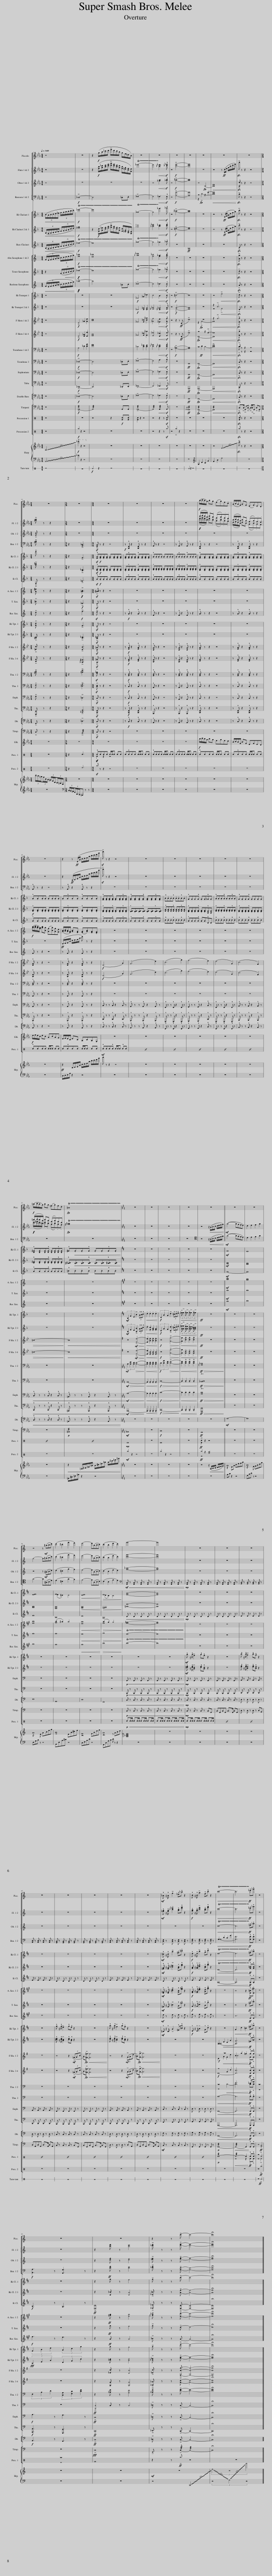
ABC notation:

X:1
%%score [ 1 ( 2 3 ) 4 ( 5 6 ) ] [ 7 [ ( 8 9 ) 10 ] 11 12 ] [ ( 13 14 ) 15 16 ] [ [ 17 ( 18 19 ) ] [ ( 20 21 22 23 ) ( 24 25 ) ] [ ( 26 27 ) 28 ] 29 30 ] 31 [ 32 33 ( 34 35 ) ( 36 37 ) ] { ( 38 40 ) | 39 } 41
L:1/8
Q:1/4=160
M:4/4
I:linebreak $
K:Eb
V:1 treble transpose=12
V:2 treble
V:3 treble
V:4 treble
V:5 bass
V:6 bass
V:7 treble transpose=3
V:8 treble transpose=-2
V:9 treble transpose="-2 "
V:10 treble transpose=-2
V:11 treble transpose=-14
V:12 treble transpose=-21
V:13 treble transpose=-9
V:14 treble transpose="-9 "
V:15 treble transpose=-14
V:16 treble transpose=-21
V:17 treble transpose=-2
V:18 treble transpose=-2
V:19 treble transpose="-2 "
V:20 treble transpose=-7
V:21 treble transpose="-7 "
V:22 treble transpose="-7 "
V:23 treble transpose="-7 "
V:24 treble transpose=-7
V:25 treble transpose="-7 "
V:26 bass
V:27 bass
V:28 bass
V:29 bass
V:30 bass
V:31 bass transpose=-12
V:32 bass
V:33 treble transpose=24
V:34 perc
K:none
V:35 perc
K:none
V:36 perc
K:none
V:37 perc
K:none
V:38 treble
V:40 treble
V:39 bass
V:41 perc stafflines=1
K:none
V:1
 z4 | z8 | z2!f! (g/b/_d'/e'/ !>!g'/e'/d'/b/ g/e/_d/B/) | z8 | z8 | %5
 z8 | z8 | z8 | z8 | z8 |$ %10
[M:2/4] z4 |[M:5/8] z5 |[M:4/4] z8 | z8 | z8 | %15
 z8 |!f! (b/c'/b/g/) .b.g (e.g).e.d | (B/c/B/G/) .B.G (E.G).E.D |$ z8 | z2 z!ff! (E/A/ c/d/e/a/ c'/d'/e'/a'/ | %20
 !>!c'') z z2 z4 | z8 | z8 | z8 | z8 | %25
 z8 |$!f! (=b/c'/b/g/) .b.g (=e.g).e.d | !trill(!T=B8!trill)! |[K:C] z8 | z8 | %30
 z8 | z8 | z8 || z8 | z8 |$ %35
 z4 z!mf! (^abd') | (d'2 ^c'2 g'2 f'2) | e'4- e'(abc') | (c'2 b2 e'2 d'2) | g'8- | %40
 g'8 | z8 | z8 | z8 |$ z8 | %45
 z8 | z8 | z8 | z8 |!mf! !^!_B z/ !^!B/ !>!g2 !^!_e!^!_b z2 | %50
 !^!c z/ !^!c/ !>!a2 !^!f!^!c' z2 |!<(! !trill(!Tc'8- | c'6!trill)!!<)!!ff! !^!_e'!^!_a' | z8 |$ z8 | %55
 z8 | z2 z !>!c'- c'4- | !fermata!c'8 |] %58
V:2
 z4 | z8 | z2!f! ([eb]/[g_d']/[be']/[d'g']/ !>![e'b']/[d'g']/[be']/[gd']/ [eb]/[_dg]/[Be]/[Gd]/) | !trill(!T_f'8- | f'4!trill)!!<(! [_c'_f']3!<)! !^![_d'_g'] | %5
 z4!f! !>![d'g']4- | [d'g']8 | z8 | z4 z!ff! (c/e/ g/c'/e'/g'/) |!sfz! !>!c'' z z2 z4 |$ %10
[M:2/4] !>![=ac'] z z2 |[M:5/8] z5 |[M:4/4] z8 | z8 | z8 | %15
 z8 |!f!!f! (b'/c''/b'/g'/) .b'.g' (e'.g').e'.d' | (b/c'/b/g/) .b.g (e.g).e.d |$ z8 | z2!ff! (C/D/E/A/ c/d/e/a/ c'/d'/e'/a'/ | %20
 !>!c'') z z2 z4 | z8 | z8 | z8 | z8 | %25
 z8 |$!f!!f! (=b'/c''/b'/g'/) .b'.g' (=e'.g').e'.d' | !trill(!T[^g=b]8!trill)! |[K:C] z8 | z8 | %30
 z8 | z8 | z4 z/!fff!!<(! (A/B/c/ d/e/f/g/)!<)! ||!mf! (a4- agfe) | d2 e2 f2 a2 |$ %35
 g4- g(^abd') | (d'2 ^c'2 g'2 f'2) | e'4- e'(abc') | (c'2 b2 e'2 d'2) | [d'g']8- | %40
 [d'g']8 | z8 | z8 | z8 |$ z8 | %45
 z8 | z8 | z8 | z8 |!mf! !^![_eg] z/ !^![eg]/ !>![_b_e']2 !^![gb]!^![e'g'] z2 | %50
!f! !^![fa] z/ !^![fa]/ !>![c'f']2 !^![ac']!^![f'a'] z2 |!<(! !trill(!Tc'8- | c'6!trill)!!<)!!ff! !^!_e'!^!_a' | z8 |$ z8 | %55
 z2 [c'f'] z [c'e']4 | !>![_d'f'] z z !>![e'g']- [e'g']4- | !fermata![e'g']8 |] %58
V:3
 x4 | x8 | x8 | x8 | x8 | %5
 x8 | x8 | x8 | x8 | x8 |$ %10
[M:2/4] x4 |[M:5/8] x5 |[M:4/4] x8 | x8 | x8 | %15
 x8 | (d'/e'/d'/b/) .d'.b (g.b).g.f | (d/e/d/B/) .d.B (G.B).G.F |$ x8 | x8 | %20
 x8 | x8 | x8 | x8 | x8 | %25
 x8 |$ (d'/=e'/d'/=b/) .d'.b (g.b).g.f | x8 |[K:C] x8 | x8 | %30
 x8 | x8 | x8 || x8 | x8 |$ %35
 x8 | x8 | x8 | x8 | x8 | %40
 x8 | x8 | x8 | x8 |$ x8 | %45
 x8 | x8 | x8 | x8 | x8 | %50
 x8 | x8 | x8 | x8 |$ x8 | %55
 x8 | x8 | x8 |] %58
V:4
 z4 | z8 | z8 | z8 | z4!<(! [_fa]3!<)! !^![_gb] | %5
 z4!f! !>![g=b]4- | [gb]8 | z4 C4- |!<(! [CF]8!<)! |!sfz! !>![Cc] z z2 z4 |$ %10
[M:2/4] !>![Fc] z z2 |[M:5/8] z5 |[M:4/4] z8 | z8 | z8 | %15
 z8 | z8 | z8 |$ z8 | z8 | %20
 z8 | z8 | z8 | z8 | z8 | %25
 z8 |$ z8 | z8 |[K:C] z8 | z8 | %30
 z8 | z8 | z8 || z8 | z8 |$ %35
 z4 z!mf! (^ABd) | (d2 ^c2 g2 f2) | e4- e(ABc) | (c2 B2 e2 d2) | [f_b]8- | %40
 [fb]8 | z8 | z8 | z8 |$ z8 | %45
 z8 | z8 | z8 | z8 | z8 | %50
 z8 |!<(! !trill(!Tc8- | c6!trill)!!<)!!ff! !^!_e!^!_a | z8 |$ z8 | %55
 z2 [cf] z [ce]4 | !>![_df] z z !>![eg]- [eg]4- | !fermata![eg]8 |] %58
V:5
 z4 |!f! !>!_D,8- | D,6 ._D,.E, | !>!_F,8- | F,4!<(! _F,3!<)! !^!F, | %5
 z4!f! !>![G,G]4- | [G,G]8 | z4 z2 G2- |!<(! G8!<)! |!sfz! !>!C z z2 z4 |$ %10
[M:2/4] !>![=A,C] z z2 |[M:5/8] z2 !>![A,,_D,]3 |[M:4/4] !>![G,,C,] z z2 z4 |!f! z !^![C,,G,,] z2 !^![C,,G,,] z z2 | !^!A,, z z2 z4 | %15
 z !^!A,, z2 !^!A,, z z2 | !^![C,,G,,] z z2 z4 | z !^![C,,G,,] z2 !^![C,,G,,] z z2 |$ !^!A,, z z2 z4 | z !^!A,, z2 !^!A,, z z2 | %20
 z8 | z8 | z8 | z8 | z8 | %25
 z8 |$ z8 | z8 |[K:C] z8 | z8 | %30
 z8 | z8 |[K:tenor] z4!fff! z/!<(! (A,/B,/C/ D/E/F/G/)!<)! ||!mf! (A4- AGFE) | D2 E2 F2 A2 |$ %35
 G4- G(^A,B,D) | (D2 ^C2 G2 F2) | E4- E(A,B,C) | (C2 B,2 E2 D2) |[K:bass]!mf!!<(! [G,,C,] z [G,,C,] z [G,,C,] z [G,,C,] z | %40
 [G,,C,] z [G,,C,] z [G,,C,] z [G,,C,] z!<)! |!mp! [G,,C,] z [G,,C,] z [G,,C,] z [G,,C,] z | [G,,C,] z [G,,C,] z [G,,C,] z [G,,C,] z | [A,,D,] z [A,,D,] z [A,,D,] z [A,,D,] z |$ [A,,D,] z [A,,D,] z [A,,D,] z [A,,D,] z | %45
 [G,,C,] z [G,,C,] z [G,,C,] z [G,,C,] z | [G,,C,] z [G,,C,] z [G,,C,] z [G,,C,] z | [A,,D,] z [A,,D,] z [A,,D,] z [A,,D,] z | [A,,D,] z [A,,D,] z [A,,D,] z [A,,D,] z | [C,F,] z [C,F,] z [C,F,] z [C,F,] z | %50
 [D,G,] z [D,G,] z [D,G,] z [D,G,] z |!<(! G,2 D2 C2 G2 | [G,F]6!<)!!ff! !^![G,F]!^![G,F] | z8 |$!f! [A,,A,]3 z [G,,G,]3 z | %55
 z2!ff! [CF] z [CE]4 | !>![_DF] z z !>![G,C]- [G,C]4- | !fermata![G,C]8 |] %58
V:6
 x4 | x8 | x8 | x8 | x8 | %5
 x8 | x8 | z2 !>!D6- | D8 | x8 |$ %10
[M:2/4] x4 |[M:5/8] x5 |[M:4/4] x8 | x8 | x8 | %15
 x8 | x8 | x8 |$ x8 | x8 | %20
 x8 | x8 | x8 | x8 | x8 | %25
 x8 |$ x8 | x8 |[K:C] x8 | x8 | %30
 x8 | x8 |[K:tenor] x8 || x8 | x8 |$ %35
 x8 | x8 | x8 | x8 |[K:bass] x8 | %40
 x8 | x8 | x8 | x8 |$ x8 | %45
 x8 | x8 | x8 | x8 | x8 | %50
 x8 | G,8- | x8 | x8 |$ x8 | %55
 x8 | x8 | x8 |] %58
V:7
[K:C]!<(!!<(! (6:4:6(F/ E/ F/ G/ A/ _B/ (6:4:6c/ d/ e/ f/ g/ a/)!<)!!<)! |!f! !trill(!T_b8- | b8!trill)! | !trill(!T_d'8- | d'4!trill)!!<(! _d'3!<)! !^!_e' | %5
 z8 | z8 | z8 | z4 z!ff! (A,/ C/ E/ A/ c/ e/) |!sfz! !>!a z z2 z4 |$ %10
[M:2/4] !>!a z z2 |[M:5/8] z5 |[M:4/4] z8 | z8 | z8 | %15
 z8 | z8 | z8 |$ z8 | z8 | %20
 z8 | z8 | z8 | z8 | z8 | %25
 z8 |$ z8 | z8 |[K:A] z8 | z8 | %30
 z8 | z8 | z8 || z8 | z8 |$ %35
 z4 z!mf! (^^f g b) | (b2 ^a2 e'2 d'2) | c'4- c' (f g a) | (a2 g2 c'2 b2) |!mf! d'8- | %40
 d'8 | z8 | z8 | z8 |$ z8 | %45
 z8 | z8 | z8 | z8 |!mf! !^!=G z/ !^!G/ !>!e2 !^!=c !^!=g z2 | %50
!f! !^!A z/ !^!A/ !>!f2 !^!d !^!a z2 |!<(! !trill(!Ta8- | a6!trill)!!<)!!ff! !^!=c' !^!=f' | z8 |$ z8 | %55
 z2 =f z e4 | !>!=f z z !>!a- a4- | !fermata!a8 |] %58
V:8
[K:F]!<(! (6:4:6(B/A/B/c/d/_e/ (6:4:6f/g/a/b/c'/d'/)!<)! |!f! !trill(!T_e'8- | e'8!trill)! | !trill(!T_g8- | g4!trill)!!<(! _g'3!<)! !^!_a' | %5
 z4!f! !>![a^c']4- | [ac']8 | z8 | z4 z!ff! (D/F/ A/d/f/a/) |!sfz! !>!d' z z2 z4 |$ %10
[M:2/4] !>!d' z z2 |[M:5/8] z2 !>!F3 |[M:4/4] !^![EA]!f!.[FA].[FA].[FA] .[FA].[FA].[FA].[FA] | .[FA]!^![FA].[FA].[FA] !^![FA].[FA].[FA].[FA] | !^!A.A.A.A .A.A.A.A | %15
 .A!^!A.A.A !^!A.A.A.A | !^![FA].[FA].[FA].[FA] .[FA].[FA].[FA].[FA] | .[FA]!^![FA].[FA].[FA] !^![FA].[FA].[FA].[FA] |$ !^!A.A.A.A .A.A.A.A | .A!^!A.A.A !^!A.A.A.A | %20
 !^![FA].[FA].[FA]!^![FA] .[FA].[FA]!^![FA].[FA] | !^![FA].[FA].[FA]!^![FA] .[FA].[FA]!^![FA].[FA] | !^!B.B.B!^!B .B.B!^!B.B | !^!G.G.G!^!G .G.G!^!_G.G | !^!A.A.A!^!A .A.A!^!A.A | %25
 !^!G.G.G!^!G .G.G.G.G |$ !^![D^F].[DF].[DF]!^![DF] .[DF].[DF]!^![DF].[DF] | !^!^F!<(!.F.F!^!F .F.F!^!F.F!<)! |[K:D] z8 | z8 | %30
 z8 | z8 | z8 ||!mf! F8 | E8 |$ %35
 [EF]8 | F8 |!<(! [DE]8!<)! |!>(! E8!>)! | [EA]8- | %40
 [EA]8 | z8 | z8 | z8 |$ z8 | %45
 z8 | z8 | z8 | z8 |!mf! !^!=c z/ !^!c/ !>!a2 !^!=f!^!=c' z2 | %50
!f! !^!d z/ !^!d/ !>!b2 !^!g!^!d' z2 |!<(! !trill(!Td8- | d6!trill)!!<)!!ff! !^!=f!^!_b | z8 |$ z8 | %55
 z2 g z f4 | !>!g z z !>!d'- d'4- | !fermata!d'8 |] %58
V:9
[K:F] x4 | x8 | x8 | x8 | x8 | %5
 x8 | x8 | x8 | x8 | x8 |$ %10
[M:2/4] x4 |[M:5/8] x5 |[M:4/4] x8 | x8 | x8 | %15
 x8 | x8 | x8 |$ x8 | x8 | %20
 x8 | x8 | x8 | x8 | x8 | %25
 x8 |$ x8 | x8 |[K:D] x8 | x8 | %30
 x8 | x8 | x8 || x8 | x8 |$ %35
 x8 | (E2 !>!^D2) !>!D4 | x8 | (D2 !>!C2) !>!C4 | x8 | %40
 x8 | x8 | x8 | x8 |$ x8 | %45
 x8 | x8 | x8 | x8 | x8 | %50
 x8 | x8 | x8 | x8 |$ x8 | %55
 x8 | x8 | x8 |] %58
V:10
[K:F]!<(! (6:4:6(B,/A,/B,/C/D/_E/ (6:4:6F/G/A/B/c/d/)!<)! |!f! [_eg]8 | z2!f! ([Fc]/[A_e]/[cf]/[ea]/ !>![fc']/[ea]/[cf]/[Ae]/ [Fc]/[_EA]/[CF]/[A,E]/) | [_g_d']8 | [_ac'_e']4!<(! [b_d']3!<)! !^![c'e'] | %5
 z4!f! !>![^ce]4- | [ce]8 | z8 | z4 z!ff! (D/F/ A/d/f/a/) |!sfz! !>!d' z z2 z4 |$ %10
[M:2/4] !>![g=b] z z2 |[M:5/8] z2 !>![B,_D]3 |[M:4/4] !^![CE]!f!.[CE].[CE].[CE] .[CE].[CE].[CE].[CE] | .[CE]!^![CE].[CE].[CE] !^![CE].[CE].[CE].[CE] | !^![DF].[DF].[DF].[DF] .[DF].[DF].[DF].[DF] | %15
 .[DF]!^![DF].[DF].[DF] !^![DF].[DF].[DF].[DF] | !^![CE].[CE].[CE].[CE] .[CE].[CE].[CE].[CE] | .[CE]!^![CE].[CE].[CE] !^![CE].[CE].[CE].[CE] |$!f! !^![DF].[DF].[DF].[DF] .[DF].[DF].[DF].[DF] | .[DF]!^![DF].[DF].[DF] !^![DF].[DF].[DF].[DF] | %20
 !^![CE].[CE].[CE]!^![CE] .[CE].[CE]!^![CE].[CE] | !^![CD].[CD].[CD]!^![CD] .[CD].[CD]!^![CD].[CD] | !^![DG].[DG].[DG]!^![DG] .[DG].[DG]!^![DG].[DG] | !^![CE].[CE].[CE]!^![CE] .[CE].[CE]!^![A,D].[A,D] | !^![DF].[DF].[DF]!^![DF] .[DF].[DF]!^![DF].[DF] | %25
 !^![CE].[CE].[CE]!^![CE] .[CE].[CE].[CE].[CE] |$ !^![D^F].[DF].[DF]!^![DF] .[DF].[DF]!^![DF].[DF] | !^![^C^D]!<(!.[CD].[CD]!^![CD] .[CD].[CD]!^![C^D].[CD]!<)! |[K:D] z8 | z8 | %30
 z8 | z8 | z8 ||!mf! [B,D]8 | [A,C]8 |$ %35
 [A,C]8 | [F,B,]8 |!<(! [G,B,]8!<)! |!>(! [G,A,]8!>)! | [=CG]8- | %40
 [CG]8 | z8 | z8 | z8 |$ z8 | %45
 z8 | z8 | z8 | z8 |!mf! !^![=FA] z/ !^![FA]/ !>![=c=f]2 !^![Ac]!^![fa] z2 | %50
!f! !^![GB] z/ !^![GB]/ !>![dg]2 !^![Bd]!^![gb] z2 |!<(! !trill(!TD8- | D6!trill)!!<)!!ff! !^![G=c]!^![Gc] | z8 |$ z8 | %55
 z2 [D_B] z [DA]4 | !>![_E_B] z z !>![Af]- [Af]4- | !fermata![Af]8 |] %58
V:11
[K:F]!<(! (6:4:6(B,/A,/B,/C/D/_E/ (6:4:6F/G/A/B/c/d/)!<)! |!f! !trill(!T_e8- | e8!trill)! | !trill(!T_g8- | g4!trill)!!<(! _g3!<)! !^!_a | %5
 z8 |!ff! A,8 | z8 | z8 |!sfz! !>!D z z2 z4 |$ %10
[M:2/4] !>!G, z z2 |[M:5/8] z2 !>!_E3 |[M:4/4] !^!A!f!.A.A.A .A.A.A.A | .A!^!A.A.A !^!A.A.A.A | !^!A.A.A.A .A.A.A.A | %15
 .A!^!A.A.A !^!A.A.A.A | !^!A.A.A.A .A.A.A.A | .A!^!A.A.A !^!A.A.A.A |$ !^!A.A.A.A .A.A.A.A | .A!^!A.A.A !^!A.A.A.A | %20
 !^!A.A.A!^!A .A.A!^!A.A | !^!A.A.A!^!A .A.A!^!A.A | !^!B.B.B!^!B .B.B!^!B.B | !^!A.A.A!^!A .A.A!^!D.D | !^!B.B.B!^!B .B.B!^!B.B | %25
 !^!B.B.B!^!B .B.B!^!B.B |$ !^!A.A.A!^!A .A.A.A.A | !^!=B.B.B!^!B .B.B!^!B.B |[K:D] z8 | z8 | %30
 z8 | z8 | z8 ||!mf! G8- | G8 |$ %35
 F8 | B,8 | E8 | A,8 |!<(! D z D z D z D z | %40
 D z D z D z D z!<)! |!mp! D z D z D z D z | D z D z D z D z | E z E z E z E z |$ E z E z E z E z | %45
 D z D z D z D z | D z D z D z D z | E z E z E z E z | E z E z E z E z | D z D z D z D z | %50
 E z E z E z E z |!<(! A,8- | A,6!<)!!ff! !^!A,!^!A, | z8 |$!f! B,3 z A,3 z | %55
!ff! !>![D,D]8 | !>![_E,_E] z z !>![D,D]- [D,D]4- | !fermata![D,D]8 |] %58
V:12
[K:C] z4 |!f!!f! !>!_B,8- | B,6 ._B, .C | !>!_D8- | D4!<(! _D3!<)! !^!D | %5
 z8 |!ff! E,8 | E,8- |!<(! E,8!<)! |!sfz! !>!A, z z2 z4 |$ %10
[M:2/4] !>!D, z z2 |[M:5/8] z2 !>!_B,3 |[M:4/4] !>!A, z z2 z4 |!8va(! z!f! !^!A z2 !^!A z z2 | !^!F z z2 z4 | %15
 z !^!F z2 !^!F z z2 | !^!A z z2 z4 | z !^!A z2 !^!A z z2 |$ !^!F z z2 z4 | z !^!F z2 !^!F z z2 | %20
 !^!A z z !^!A z2 !^!A z | !^!F z z !^!F z2 !^!F z | !^!D z z !^!D z2 !^!D z | !^!E z z !^!E z2 !^!A z | !^!D z z !^!D z2 !^!D z | %25
 !^!G z z !^!G z2 !^!G z |$!<(! !^!A z z !^!A z2 !^!A z | !^!^F z z !^!F z2 !^!F z!8va)!!<)! |[K:A] z8 | z8 | %30
 z8 | z8 | z8 ||!mf! D8- | D8 |$ %35
 C8 | F,8 | B,8 | E,8 |!<(! A, z A, z A, z A, z | %40
 A, z A, z A, z A, z!<)! |!mp! A, z A, z A, z A, z | A, z A, z A, z A, z | B, z B, z B, z B, z |$ B, z B, z B, z B, z | %45
 A, z A, z A, z A, z | A, z A, z A, z A, z | B, z B, z B, z B, z | B, z B, z B, z B, z | D z D z D z D z | %50
 E z E z E z E z |!<(! E,8- | E,6!<)!!ff! !^!E, !^!E, | z8 |$!f! F,3 z E,3 z | %55
!ff! !>!A,8 | !>!_B, z z !>!A,- A,4- | !fermata!A,8 |] %58
V:13
[K:C] (6:4:6(F/E/F/G/A/_B/ (6:4:6c/d/e/f/g/a/) |!f! [f_b]8 | [e_b]8 | [_a_d']8 | [f_b]4!<(! [f_a]3!<)! !^![gb] | %5
 z8 | z8 | z8 | z8 |!sfz! !>![Aa] z z2 z4 |$ %10
[M:2/4] !>![A^f] z z2 |[M:5/8] z2!f!!f! !>![_Ac]3 |[M:4/4] !>![=A=B] z z2 z4 | z8 | z8 | %15
 z8 | z8 | z8 |$!f! ([ac']/[bd']/[ac']/[fa]/) .[ac'].[ca] ([Af].[ca]).[Af].[Ge] | ([Ac]/[Bd]/[Ac]/[FA]/) .[Ac].[FA] ([FA].[Ac]).[FA].[EG] | %20
 z8 | z8 | z8 | z8 | z8 | %25
 z8 |$ z8 | z8 |[K:A] z8 | z8 | %30
 z8 | z8 | z8 ||!mf! [ac']8 | [gb]8 |$ %35
 [eb]8 | (b2 !>!^a2) !>!a4 |!<(! [da]8!<)! |!>(! (a2 !>!g2) !>!g4!>)! |!f! [e=g]8- | %40
 [eg]8 | z8 | z8 | z8 |$ z8 | %45
 z8 | z8 | z8 | z8 |!mf! !^![E=G] z/ !^![EG]/ !>![=ce]2 !^![Gc]!^![e=g] z2 | %50
!f! !^![FA] z/ !^![FA]/ !>![df]2 !^![Ad]!^![fa] z2 | z8 | z4 z2!ff! !^![E=c]!^![E=f] | z8 |$ z8 | %55
 z2!ff! [=fa] z [ea]4 | !>![=f_b] z z !>![ec']- [ec']4- | !fermata![ec']8 |] %58
V:14
[K:C] x4 | x8 | x8 | x8 | x8 | %5
 x8 | x8 | x8 | x8 | x8 |$ %10
[M:2/4] x4 |[M:5/8] x5 |[M:4/4] x8 | x8 | x8 | %15
 x8 | x8 | x8 |$ x8 | x8 | %20
 x8 | x8 | x8 | x8 | x8 | %25
 x8 |$ x8 | x8 |[K:A] x8 | x8 | %30
 x8 | x8 | x8 || x8 | x8 |$ %35
 x8 | f8 | x8 | e8 | x8 | %40
 x8 | x8 | x8 | x8 |$ x8 | %45
 x8 | x8 | x8 | x8 | x8 | %50
 x8 | x8 | x8 | x8 |$ x8 | %55
 x8 | x8 | x8 |] %58
V:15
[K:F] z2 (6:4:6(F/G/!<(!A/B/c/d/)!<)! |!f!!f! !trill(!T_e8- | e8!trill)! | !trill(!T_g8- | g4!trill)!!<(! _g3!<)! !^!_a | %5
 z8 | z8 | z8 | z8 |!sfz! !>!d z z2 z4 |$ %10
[M:2/4] !>!=B z z2 |[M:5/8] z2!f! !>!_E3 |[M:4/4] !>!D z z2 z4 | z8 | z8 | %15
 z8 | z8 | z8 |$ z8 |!ff! (D/E/F/B/ d/e/f/b/ .d') z z2 | %20
 z8 | z8 | z8 | z8 | z8 | %25
 z8 |$ z8 | z8 |[K:D] z8 | z8 | %30
 z8 | z8 | z8 ||!mf! a8 | a8 |$ %35
 f8 | f8 |!<(! e8!<)! |!>(! g8!>)! | !trill(!Te8- | %40
 e8!trill)! | z8 | z8 | z8 |$ z8 | %45
 z8 | z8 | z8 | z8 |!mf! !^!=F z/ !^!F/ !>!=c2 !^!A!^!=f z2 | %50
!f! !^!G z/ !^!G/ !>!d2 !^!B!^!g z2 | z8 | z4 z2!ff! !^!=f!^!_b | z8 |$ z8 | %55
 z2!ff! g z f4 | !>!g z z !>!d- d4- | !fermata!d8 |] %58
V:16
[K:C]!<(! (6:4:6(F/E/F/G/A/_B/ (6:4:6c/d/e/f/g/a/)!<)! |!f!!f!!f! !>!_b8- | b6 ._B.c | !>!_d8- | d4!<(! _d3!<)! !^!d | %5
 z8 | z8 | z8 | z8 |!sfz! !>!A z z2 z4 |$ %10
[M:2/4] !>!d z z2 |[M:5/8] z2!f! !>!f3 |[M:4/4] !>!e z z2 z4 | z!f! !^!A z2 !^!A z z2 | !^!F z z2 z4 | %15
 z !^!F z2 !^!F z z2 | !^!A z z2 z4 | z !^!A z2 !^!A z z2 |$ !^!F z z2 z4 | z !^!F z2 !^!F z z2 | %20
 z8 | z8 | z8 | z8 | z8 | %25
 z8 |$ z8 | z8 |[K:A] z8 | z8 | %30
 z8 | z8 | z8 ||!mf! a8 | b8 |$ %35
 g8 | f8 |!<(! f8!<)! |!>(! b8!>)! | !trill(!Tb8- | %40
 b8!trill)! | z8 | z8 | z8 |$ z8 | %45
 z8 | z8 | z8 | z8 |!mf! d z d z d z d z | %50
 e z e z e z e z | z8 | z6!ff! !^!E!^!E | z8 |$!f! f3 z e3 z | %55
 z2!ff! A z A4 | !>!_B z z !>!A- A4- | !fermata!A8 |] %58
V:17
[K:F] z4 | z8 | z8 |!f! _D4 _G2 _d2 | c4!<(! B3!<)! !^!c | %5
 z4!f! !>!^c4- | c8 | z8 | z4!<(! !>!f4!<)! |!sfz! !>!d z z2 z4 |$ %10
[M:2/4] !>![Gd] z z2 |[M:5/8] z2 !>!F3 |[M:4/4] !>!E z z2 z4 | z8 | z8 | %15
 z8 | z8 | z8 |$ z8 | z8 | %20
 z8 | z8 | z8 | z8 | z8 | %25
 z8 |$ z8 | z8 |[K:D]!mf! (3B,2 F2 E2 !>!B2 (3!^!A!^!B!^!c |!<(! !tenuto!d2 !tenuto!d2 !tenuto!d2 !tenuto!d2!<)! | %30
!f! (3D2 A2 G2 !>!d2 (3!^!=c!^!d!^!e |!<(! (3:2:2!>!=f !>!f2 (3:2:2!>!f !>!f2 (3:2:2!>!f !>!f2 (3:2:2!>!f !>!f2!<)! |!ff! z8 || z8 | z8 |$ %35
 z8 | z8 | z8 | z8 | z8 | %40
 z8 |!mf! !^!g z/ !^!g/ !>!e2 !^!g!^!e z2 | z8 | !^!a z/ !^!a/ !>!f2 !^!a!^!f z2 |$ z8 | %45
 !^!g z/ !^!g/ !>!e2 !^!g!^!e z2 | z8 | !^!a z/ !^!a/ !>!f2 !^!a!^!f z2 | z8 |!mf! !^!=C z/ !^!C/ !>!A2 !^!=F!^!=c z2 | %50
!f! !^!D z/ !^!D/ !>!B2 !^!G!^!d z2 | z8 |!<(! G2!f! d2 =c2!<)!!ff! !^!=f!^!_b | z8 |$ (3F2 B2 e2 (3A2 d2 g2 | %55
 z2 g z f4 | !>!g z z !>!d'- d'4- | !fermata!d'8 |] %58
V:18
[K:F] z4 | z8 | z8 |!f! _D4 [D_G]2 [DG]2 | [_E_A]4!<(! [_D_G]3!<)! !^![EA] | %5
 z4!f! !>![EA]4- | [EA]8 | z8 | z2 !>!c6 |!sfz! !>!D z z2 z4 |$ %10
[M:2/4] !>![=B,D] z z2 |[M:5/8] z2 !>![B,_D]3 |[M:4/4] !>![A,=D] z z2 z4 | z8 | z8 | %15
 z8 | z8 | z8 |$ z8 | z8 | %20
 z8 | z8 | z8 | z8 | z8 | %25
 z8 |$ z8 | z8 |[K:D]!mf! (3B,2 F2 E2 !>![B,B]2 (3!^!A!^!B!^!c |!<(! !tenuto!d2 !tenuto![Fc]2 !tenuto![FB]2 !tenuto![FA]2!<)! | %30
!f! (3D2 A2 G2 !>![Dd]2 (3!^!=c!^!d!^!e |!<(! (3:2:2!>![A=f] !>![Af]2 (3:2:2!>![Ae] !>![Ae]2 (3:2:2!>![Ad] !>![Ad]2 (3:2:2!>![A=c] !>![Ac]2!<)! |!ff! z8 || z8 | z8 |$ %35
 z8 | z8 | z8 | z8 | z8 | %40
 z8 |!mf! !^![=ce] z/ !^![ce]/ !>![Ac]2 !^![ce]!^![Ac] z2 | z8 | !^![df] z/ !^![df]/ !>![Bd]2 !^![df]!^![Bd] z2 |$ z8 | %45
 !^![=ce] z/ !^![ce]/ !>![Ac]2 !^![ce]!^![Ac] z2 | z8 | !^![df] z/ !^![df]/ !>![Bd]2 !^![df]!^![Bd] z2 | z8 | z8 | %50
 z8 | A,2!<(! E2 D2 A2 | [A,G]6!<)!!ff! !^!=F!^!_B | z8 |$!fff! (3B,2 E2 A2 (3D2 G2 d2 | %55
 z2 [_Bd] z [Ad]4 | !>![_B_e] z z !>![fa]- [fa]4- | !fermata![fa]8 |] %58
V:19
[K:F] x4 | x8 | x8 | x8 | x8 | %5
 x8 | x8 | x8 | z4!<(! !>!F4!<)! | x8 |$ %10
[M:2/4] x4 |[M:5/8] x5 |[M:4/4] x8 | x8 | x8 | %15
 x8 | x8 | x8 |$ x8 | x8 | %20
 x8 | x8 | x8 | x8 | x8 | %25
 x8 |$ x8 | x8 |[K:D] x8 | x8 | %30
 x8 | x8 | x8 || x8 | x8 |$ %35
 x8 | x8 | x8 | x8 | x8 | %40
 x8 | x8 | x8 | x8 |$ x8 | %45
 x8 | x8 | x8 | x8 | x8 | %50
 x8 | A,8- | x8 | x8 |$ x8 | %55
 x8 | x8 | x8 |] %58
V:20
[K:Bb] z4 |!f! !>!E4 _A2 [Ae]2 | [Bd]8 | _G4 [G_c]2 [c_g]2 | [_Af]4!<(! [_Ge]3!<)! !^![Af] | %5
 z4 z2 z!ff! (D | !>!d8) | z8 |!<(! z2 !>!f6!<)! |!sfz! !>![Gg] z z2 z4 |$ %10
[M:2/4] !>![=Ec] z z2 |[M:5/8] z2 !>![EB]3 |[M:4/4] !>![D=A] z z2 z4 | z!f! !^![FA] z2 !^![FA] z z2 | !^![DG] z z2 z4 | %15
 z !^![DG] z2 !^![DG] z z2 | !^![FA] z z2 z4 | z !^![FA] z2 !^![FA] z z2 |$ !^![DG] z z2 z4 | z !^![DG] z2 !^![DG] z z2 | %20
!f! (D6 A2) | (G6 d2) | (c6 g2) | (f6 e2) | (d6 G2) | %25
 (c6 F2) |$!>(! =B8-!>)! |!<(! B8!<)! |[K:G] z4!mf!!>(! !>![Ee]4-!>)! |!<(! [Ee]2 !tenuto![Ae]2 !tenuto![Ae]2 !tenuto![Ae]2!<)! | %30
!f! z4!>(! !>![Gg]4-!>)! |!<(! [Gg]2 !tenuto![cg]2 !tenuto![cg]2 !tenuto![cg]2!<)! |!ff! z8 || z8 | z8 |$ %35
 z8 | z8 | z8 | z8 | z8 | %40
 z8 | z8 | z8 | z8 |$ z8 | %45
 z4 z2!mf! (3(!>!=FGc | .A)!>![=F=f]-!<(! [Ff]6!<)! | z4 z2!mf! (3(!>!GAd | .=B)!>![Gg]-!<(! [Gg]6!<)! | z8 | %50
 z8 |!f! z8 | c2!fff! !>!g2 !>!=f2!ff! !^!f!^!f | z8 |$ z8 | %55
 z2 [_Ec] z [DB]4 | !>![_Ec] z z !>![G,Bg]- [G,Bg]4- | !fermata![G,Bg]8 |] %58
V:21
[K:Bb] x4 | x8 | x8 | x8 | x8 | %5
 x8 | x8 | z2 !>!A6- | A8 | x8 |$ %10
[M:2/4] x4 |[M:5/8] x5 |[M:4/4] x8 | x8 | x8 | %15
 x8 | x8 | x8 |$ x8 | x8 | %20
 x8 | x8 | x8 | x8 | x8 | %25
 x8 |$ x8 | x8 |[K:G] x8 | x8 | %30
 x8 | x8 | x8 || x8 | x8 |$ %35
 x8 | x8 | x8 | x8 | x8 | %40
 x8 | x8 | x8 | x8 |$ x8 | %45
 x8 | x8 | x8 | x8 | x8 | %50
 x8 | D2!<(! A2 G2 d2 | c6!<)! !^!G!^!G | x8 |$ x8 | %55
 x8 | x8 | x8 |] %58
V:22
[K:Bb] x4 | x8 | x8 | x8 | x8 | %5
 x8 | x8 | x4 x2 x2- | x8 | x8 |$ %10
[M:2/4] x4 |[M:5/8] x5 |[M:4/4] x8 | x8 | x8 | %15
 x8 | x8 | x8 |$ x8 | x8 | %20
 x8 | x8 | x8 | x8 | x8 | %25
 x8 |$ x8 | x8 |[K:G] x8 | x8 | %30
 x8 | x8 | x8 || x8 | x8 |$ %35
 x8 | x8 | x8 | x8 | x8 | %40
 x8 | x8 | x8 | x8 |$ x8 | %45
 x8 | x8 | x8 | x8 | x8 | %50
 x8 | x8 | x8 | x8 |$ x8 | %55
 x8 | x8 | x8 |] %58
V:23
[K:Bb] x4 | x8 | x8 | x8 | x8 | %5
 x8 | x8 | !>!x8- | x8 | x8 |$ %10
[M:2/4] x4 |[M:5/8] x5 |[M:4/4] x8 | x8 | x8 | %15
 x8 | x8 | x8 |$ x8 | x8 | %20
 x8 | x8 | x8 | x8 | x8 | %25
 x8 |$ x8 | x8 |[K:G] x8 | x8 | %30
 x8 | x8 | x8 || x8 | x8 |$ %35
 x8 | x8 | x8 | x8 | x8 | %40
 x8 | x8 | x8 | x8 |$ x8 | %45
 x8 | x8 | x8 | x8 | x8 | %50
 x8 | x8 | x8 | x8 |$ x8 | %55
 x8 | x8 | x8 |] %58
V:24
[K:Bb] z4 |!f! !>!E4 [E_A]2 [Ee]2 | [FB]8 | _G4 [G_c]2 [G_g]2 | [F_d]4!<(! [E_c]3!<)! !^![Fd] | %5
 z4 z2 z!ff! (D | !>!d8) | z4 z2 !>!d2- |!<(! d8!<)! |!sfz! !>![Gg] z z2 z4 |$ %10
[M:2/4] !>![CG] z z2 |[M:5/8] z2 !>![_A,^F]3 |[M:4/4] !>![G,=G] z z2 z4 | z!f! !^![DG] z2 !^![DG] z z2 | !^![B,F] z z2 z4 | %15
 z !^![B,F] z2 !^![B,F] z z2 | !^![DG] z z2 z4 | z !^![DG] z2 !^![DG] z z2 |$ !^![B,F] z z2 z4 | z !^![B,F] z2 !^![B,F] z z2 | %20
!f! (D6 A2) | (G6 d2) | (c6 g2) | (f6 e2) | (d6 G2) | %25
 (c6 F2) |$!>(! =B8-!>)! |!<(! B8!<)! |[K:G] z4!mf!!>(! !>![Ee]4-!>)! |!<(! [Ee]2 !tenuto![EB]2 !tenuto![EB]2 !tenuto![EB]2!<)! | %30
!f! z4!>(! !>![Gg]4-!>)! |!<(! [Gg]2 !tenuto![Gd]2 !tenuto![Gd]2 !tenuto![Gd]2!<)! |!ff! z8 || z8 | z8 |$ %35
 z8 | z8 | z8 | z8 | z8 | %40
 z8 | z8 | z8 | z8 |$ z8 | %45
 z4 z2!mf! (3(!>!=FGc | .A)!>![=F=f]-!<(! [Ff]6!<)! | z4 z2!mf! (3(!>!GAd | .=B)!>![Gg]-!<(! [Gg]6!<)! | z8 | %50
 z8 |!f! z4 G2 d2 | [Dc]6!ff! !^![Dc]!^![Dc] | z8 |$ z8 | %55
 z2 [G,G] z [G,G]4 | !>![_A,_A] z z !>![Gd]- [Gd]4- | !fermata![Gd]8 |] %58
V:25
[K:Bb] x4 | x8 | x8 | x8 | x8 | %5
 x8 | x8 | !>!D8- | D8 | x8 |$ %10
[M:2/4] x4 |[M:5/8] x5 |[M:4/4] x8 | x8 | x8 | %15
 x8 | x8 | x8 |$ x8 | x8 | %20
 x8 | x8 | x8 | x8 | x8 | %25
 x8 |$ x8 | x8 |[K:G] x8 | x8 | %30
 x8 | x8 | x8 || x8 | x8 |$ %35
 x8 | x8 | x8 | x8 | x8 | %40
 x8 | x8 | x8 | x8 |$ x8 | %45
 x8 | x8 | x8 | x8 | x8 | %50
 x8 | D8- | x8 | x8 |$ x8 | %55
 x8 | x8 | x8 |] %58
V:26
 z4 |!f! A,4 _D2 [DA]2 | [EG]8 | _C4 [C_F]2 [CF]2 | [_D_G]4!<(! [_C_F]3!<)! !^![DG] | %5
 z4!f! !>![G,=B,]4- | !>![G,B,]8 | z8 |!<(! !>!F8!<)! |!sfz! !>!C z z2 z4 |$ %10
[M:2/4] !>![=A,C] z z2 |[M:5/8] z2 !>![=B,E]3 |[M:4/4] !>![G,_B,] z z2 z4 | z!f! !^![B,,E,] z2 !^![B,,E,] z z2 | !^![B,,E,] z z2 z4 | %15
 z !^![B,,E,] z2 !^![B,,E,] z z2 | !^![B,,E,] z z2 z4 | z !^![B,,E,] z2 !^![B,,E,] z z2 |$ !^![B,,E,] z z2 z4 | z !^![B,,E,] z2 !^![B,,E,] z z2 | %20
 z8 | z8 | z8 | z8 | z8 | %25
 z8 |$ z8 | z8 |[K:C]!mf! (3A,2 [A,E]2 [A,D]2!>(! [A,D]4-!>)! |!<(! [A,D]2 !tenuto![A,D]2 !tenuto![A,D]2 !tenuto![A,D]2!<)! | %30
!f! (3C2 [CG]2 [CF]2!>(! !>![CF]4-!>)! |!<(! [CF]2 [CF]2 [CF]2 [CF]2!<)! |!ff!!>(! [=F,_B,]8!>)! || z8 | z8 |$ %35
 z8 | z8 | z8 | z8 | z8 | %40
 z8 | z8 | z8 | z8 |$ z8 | %45
 z8 | z8 | z8 | z8 | z8 | %50
 z8 | z8 | F6!ff! !^!_E!^!_A | z8 |$!fff! (3E,2 A,2 D2 (3[C,G,]2 [F,C]2 [CF]2 | %55
 z2 [_A,F] z [G,E]4 | !>![_A,F] z z !>![EG]- [EG]4- | !fermata![EG]8 |] %58
V:27
 x4 | x8 | x8 | x8 | x8 | %5
 x8 | x8 | x2!ff! D2 C4- | C8 | !>!C z z2 z4 |$ %10
[M:2/4] x4 |[M:5/8] x5 |[M:4/4] x8 | x8 | x8 | %15
 x8 | x8 | x8 |$ x8 | x8 | %20
 x8 | x8 | x8 | x8 | x8 | %25
 x8 |$ x8 | x8 |[K:C] x8 | x8 | %30
 x8 | x8 | x8 || x8 | x8 |$ %35
 x8 | x8 | x8 | x8 | x8 | %40
 x8 | x8 | x8 | x8 |$ x8 | %45
 x8 | x8 | x8 | x8 | x8 | %50
 x8 | z4!<(! C4- | C6!<)! !^!C!^!C | z8 |$ x8 | %55
 x8 | x8 | x8 |] %58
V:28
 z4 |!f! !>!_D,8- | D,6 ._D,.E, | !>!_F,8- | F,4!<(! A,3!<)! !^!B, | %5
 z8 |!ff! G,,8 | !>!G,,8- |!<(! G,,8!<)! |!sfz! !>!C, z z2 z4 |$ %10
[M:2/4] !>!F, z z2 |[M:5/8] z2 !>![_D,A,]3 |[M:4/4] !>![C,E,] z z2 z4 | z!f! !^!C, z2 !^!C, z z2 | !^!A,, z z2 z4 | %15
 z !^!A,, z2 !^!A,, z z2 | !^!C, z z2 z4 | z !^!C, z2 !^!C, z z2 |$ !^!A,, z z2 z4 | z !^!A,, z2 !^!A,, z z2 | %20
 z8 | z8 | z8 | z8 | z8 | %25
 z8 |$ z8 | z8 |[K:C]!mf!!>(! A,,8-!>)! |!<(! A,,2 !tenuto!A,,2 !tenuto!A,,2 !tenuto!A,,2!<)! | %30
!f!!>(! C,8-!>)! |!<(! C,2 !tenuto!C,2 !tenuto!C,2 !tenuto!C,2!<)! |!ff!!>(! [_B,,C,]8!>)! || z8 | z8 |$ %35
 z8 | z8 | z8 | z8 | z8 | %40
 z8 | z8 | z8 | z8 |$ z8 | %45
 z8 | z8 | z8 | z8 | z8 | %50
 z8 |!<(! G,8- | G,6!<)!!ff! !^!G,!^!G, | z8 |$ z8 | %55
!ff! !>![C,,C,]2 C, z C,4 | !>!_D, z z !>!C,- C,4- | !fermata!C,8 |] %58
V:29
 z4 |!f! !>!_D,8- | D,6 ._D,.E, | !>!_F,8- | F,4!<(! _F,3!<)! !^!F, | %5
 z8 |!ff! G,,8 | !>!G,,8- |!<(! G,,8!<)! |!sfz! !>!C, z z2 z4 |$ %10
[M:2/4] !>!F, z z2 |[M:5/8] z2 !>!_D,3 |[M:4/4] !>!C, z z2 z4 | z!f! !^!C, z2 !^!C, z z2 | !^!A,, z z2 z4 | %15
 z !^!A,, z2 !^!A,, z z2 | !^!C, z z2 z4 | z !^!C, z2 !^!C, z z2 |$ !^!A,, z z2 z4 | z !^!A,, z2 !^!A,, z z2 | %20
 !^!C, z z !^!C, z2 !^!C, z | !^!A,, z z !^!A,, z2 !^!A,, z | !^!F,, z z !^!F,, z2 !^!F,, z | !^!G,, z z !^!G,, z2 !^!C, z | !^!F,, z z !^!F,, z2 !^!F,, z | %25
 !^!B,, z z !^!B,, z2 !^!B,, z |$!<(! !^!C, z z !^!C, z2 !^!C, z | !^!=A,, z z !^!A,, z2 !^!A,, z!<)! |[K:C]!mf!!>(! A,8-!>)! |!<(! A,2 !tenuto!A,2 !tenuto!A,2 !tenuto!A,2!<)! | %30
!f!!>(! C8-!>)! |!<(! C2 !tenuto!C2 !tenuto!C2 !tenuto!C2!<)! |!ff!!>(! [G,C]8!>)! || z8 | z8 |$ %35
 z8 | z8 | z8 | z8 |!p!!<(! G,, z G,, z G,, z G,, z | %40
 G,, z G,, z G,, z G,, z!<)! |!mp! G,, z G,, z G,, z G,, z | G,, z G,, z G,, z G,, z | A,, z A,, z A,, z A,, z |$ A,, z A,, z A,, z A,, z | %45
 G,, z G,, z G,, z G,, z | G,, z G,, z G,, z G,, z | A,, z A,, z A,, z A,, z | A,, z A,, z A,, z A,, z | C, z C, z C, z C, z | %50
 D, z D, z D, z D, z |!<(! G,,8- | G,,6!<)!!ff! !^!G,,!^!G,, | z8 |$!f! A,3 z G,3 z | %55
!ff! !>!C,8 | !>!_D, z z !>!C,- C,4- | !fermata!C,8 |] %58
V:30
 z4 |!f! !>!_D,,8- | D,,6 ._D,,.E,, | !>!_F,,8- | F,,4!<(! _F,,3!<)! !^!F,, | %5
 z8 |!ff! G,,,8 | !>!G,,,8- |!<(! G,,,8!<)! |!sfz! !>!C,, z z2 z4 |$ %10
[M:2/4] !>![F,,,F,,] z z2 |[M:5/8] z2 !>![_D,,A,,]3 |[M:4/4] !>![C,,G,,] z z2 z4 | z!f! !^![C,,G,,] z2 !^![C,,G,,] z z2 | !^!A,,, z z2 z4 | %15
 z !^!A,,, z2 !^!A,,, z z2 | !^![C,,G,,] z z2 z4 | z !^![C,,G,,] z2 !^![C,,G,,] z z2 |$ !^!A,,, z z2 z4 | z !^!A,,, z2 !^!A,,, z z2 | %20
 !^!C,, z z !^!C,, z2 !^!C,, z | !^!A,,, z z !^!A,,, z2 !^!A,,, z | !^!F,,, z z !^!F,,, z2 !^!F,,, z | !^!G,,, z z !^!G,,, z2 !^!C,, z | !^!F,,, z z !^!F,,, z2 !^!F,,, z | %25
 !^!B,,, z z !^!B,,, z2 !^!B,,, z |$!<(! !^!C,, z z !^!C,, z2 !^!C,, z | !^!=A,,, z z !^!A,,, z2 !^!A,,, z!<)! |[K:C]!mf!!>(! A,,,8-!>)! |!<(! A,,,2 !tenuto!A,,,2 !tenuto!A,,,2 !tenuto!A,,,2!<)! | %30
!f!!>(! C,,8-!>)! |!<(! C,,2 !tenuto!C,,2 !tenuto!C,,2 !tenuto!C,,2!<)! |!ff!!>(! [G,,,G,,]8!>)! || z8 | z8 |$ %35
 z8 | z8 | z8 | z8 |!p!!<(! C,, z C,, z C,, z C,, z | %40
 C,, z C,, z C,, z C,, z!<)! |!mp! C,, z C,, z C,, z C,, z | C,, z C,, z C,, z C,, z | D,, z D,, z D,, z D,, z |$ D,, z D,, z D,, z D,, z | %45
 C,, z C,, z C,, z C,, z | C,, z C,, z C,, z C,, z | D,, z D,, z D,, z D,, z | D,, z D,, z D,, z D,, z | F,, z F,, z F,, z F,, z | %50
 G,, z G,, z G,, z G,, z |!<(! G,,,8- | G,,,6!<)!!ff! !^!G,,,!^!G,,, | z8 |$!f! [A,,,A,,]3 z [G,,,G,,]3 z | %55
!ff! !>!C,,8 | !>!_D,, z z !>!C,,- C,,4- | !fermata!C,,8 |] %58
V:31
 z4 |!f! !>!_D,8- | D,6 ._D,.E, | !>!_F,8- | F,4!<(! _F,3!<)! !^!F, | %5
 z8 |!ff! G,,8 | G,,8- |!<(! G,,8!<)! |!sfz! !>!C, z z2 z4 |$ %10
[M:2/4] !>!F,, z z2 |[M:5/8] z2 !>!_D,3 |[M:4/4] !>!C, z z2 z4 | z!f! !^!C, z2 !^!C, z z2 | !^!A,, z z2 z4 | %15
 z !^!A,, z2 !^!A,, z z2 | !^!C, z z2 z4 | z !^!C, z2 !^!C, z z2 |$ !^!A,, z z2 z4 | z !^!A,, z2 !^!A,, z z2 | %20
 !^!C, z z !^!C, z2 !^!C, z | !^!A,, z z !^!A,, z2 !^!A,, z | !^!F,, z z !^!F,, z2 !^!F,, z | !^!G,, z z !^!G,, z2 !^!C, z | !^!F,, z z !^!F,, z2 !^!F,, z | %25
 !^!B,, z z !^!B,, z2 !^!B,, z |$!<(! !^!C, z z !^!C, z2 !^!C, z | !^!=A,, z z !^!A,, z2 !^!A,, z!<)! |[K:C] z8 | z8 | %30
 z8 | z8 | z8 ||!mf! F,8- | F,8 |$ %35
 E,8 | A,,8 | D,8 | G,,8 |!<(! C, z C, z C, z C, z | %40
 C, z C, z C, z C, z!<)! |!mp! C, z C, z C, z C, z | C, z C, z C, z C, z | D, z D, z D, z D, z |$ D, z D, z D, z D, z | %45
 C, z C, z C, z C, z | C, z C, z C, z C, z | D, z D, z D, z D, z | D, z D, z D, z D, z | F, z F, z F, z F, z | %50
 G, z G, z G, z G, z |!<(! G,,8- | G,,6!<)!!ff! !^!G,,!^!G,, | z8 |$!f! A,,3 z G,,3 z | %55
!ff! !>!C,8 | !>!_D, z z !>!C,- C,4- | !fermata!C,8 |] %58
V:32
 z4 |!f! !///!!>!A,,8- | !///!A,,6 .A,,.A,, | !///!!>!A,,8- | !///!A,,4!<(! !///!A,,3!<)! !^!A,, | %5
 z8 |!ff!{/G,,G,,} !///!G,,8 | !///!!>!G,,8- |!<(! !///!G,,8!<)! |!sfz! !>!C,>!>!C, !>!G,,!>!C,- !>!C,/!>!C,/!>!G,, !>!C,!>!G,, |$ %10
[M:2/4] !>!C, z z2 |[M:5/8] z2 !///!!>!A,,3 |[M:4/4] !>!C, z z2 z4 | z8 | z8 | %15
 z8 | z8 | z8 |$ z8 | z8 | %20
 z8 | z8 | z8 | z8 | z8 | %25
 z8 |$ z8 |!p! !///!=A,,8 |[K:C]!mf! _A,,8 | z8 | %30
!f! C,8 | z8 |!ff! G,,8 || z8 | z8 |$ %35
 z8 | z8 | z8 | z8 |!p!!<(! C, z C, z C, z C, z | %40
 C, z C, z C, z C, z!<)! |!mp! C, z C, z C, z!fff! C,G,, | C,G,,C,G,, C,>G,, C,G,, |!mp! D, z D, z D, z!fff! D,A,, |$ D,A,,D,A,, D,>A,, D,A,, | %45
!mp! C, z C, z C, z!fff! C,G,, | C,G,,C,G,, C,>G,, C,G,, |!mp! D, z D, z D, z!fff! D,A,, | D,A,,D,A,, D,>A,, D,A,, |!mf! C, z C, z C, z C, z | %50
 G,, z G,, z G,, z G,, z |!p! !///!G,,8- |!<(! !///!G,,4- G,,2!<)! !^!G,,!^!G,, | z4!ff! [G,,C,]4 |$ z8 | %55
!fff! !>!C,8 | !>!F,, z z!mp! !///!!>!C,- !///!C,4- | !fermata!C,8 |] %58
V:33
 z4 | z8 | z8 | z8 | z8 | %5
 z8 | z8 | z8 | z8 | z8 |$ %10
[M:2/4] z4 |[M:5/8] z5 |[M:4/4] z8 | z8 | z8 | %15
 z8 |!f! b/c'/b/g/ bg eged | B/c/B/G/ BG EGED |$!f! e/f/e/c/ ec AcAG | E/F/E/C/ EC A,CA,G, | %20
 z8 | z8 | z8 | z8 | z8 | %25
 z8 |$ z8 | z8 |[K:C] z8 | z8 | %30
 z8 | z8 | z8 || z8 | z8 |$ %35
 z8 | z8 | z8 | z8 | z8 | %40
 z8 | z8 | z8 | z8 |$ z8 | %45
 z8 | z8 | z8 | z8 | z8 | %50
 z8 | z8 | z8 | z8 |$ z8 | %55
 z8 | z8 | z8 |] %58
V:34
[K:C] z4 | z8 | z4 z2!f! [Fc][Fc] | [Fc]2 z2 z4 | z4 z2 z [Fc] | %5
 z8 | z8 | z8 | z8 |!sfz! [Fc] z z2 z4 |$ %10
[M:2/4] z4 |[M:5/8] z2 c3 |[M:4/4] !^!c!f!ccc c/c/c cc | c!^!ccc c/c/c cc | !^!cccc c/c/c cc | %15
 c!^!ccc c/c/c cc | !^!cccc c/c/c cc | c!^!ccc c/c/c cc |$ !^!cccc c/c/c cc | c!^!ccc c/c/c cc | %20
!mf! !^!ccc!^!c c/c/c !^!cc | x8 | x8 | x8 | x8 | %25
 x8 |$ x8 | x8 |!mp! F8 | z8 | %30
 F8 | z8 |!ff! !>![Fc]2 z2 z4 || z8 | z8 |$ %35
 z8 | z8 | z8 | z8 |!p! c!<(!c/c/ cc/c/ cc/c/ cc/c/ | %40
 cc/c/ cc/c/ cc/c/ cc/c/!<)! |!mp! cc/c/ cc/c/ cc/c/ cc/c/ | x8 | x8 |$ x8 | %45
 x8 | x8 | x8 | x8 | x8 | %50
 x8 |!p! !///!c8- |!<(! !///!c4- c2!<)!!ff! !^!c!^!c | z4 !>!c4 |$ z8 | %55
 F8 | z2 z!ff! !>!^a z4 | z8 |] %58
V:35
[K:C] x4 | x8 | x8 | x8 | x8 | %5
 x8 | x8 | x8 | x8 | x8 |$ %10
[M:2/4] x4 |[M:5/8] x5 |[M:4/4] F2 z2 z4 | x8 | x8 | %15
 x8 | x8 | x8 |$ x8 | x8 | %20
 x8 | x8 | x8 | x8 | x8 | %25
 x8 |$ x8 | x8 | x8 | x8 | %30
 x8 | x8 | x8 || x8 | x8 |$ %35
 x8 | x8 | x8 | x8 | x8 | %40
 x8 | x8 | x8 | x8 |$ x8 | %45
 x8 | x8 | x8 | x8 | x8 | %50
 x8 | x8 | z4 z2 !^!F!^!F | z4 !>!F4 |$ z8 | %55
 x8 | x8 | x8 |] %58
V:36
[K:C] z4 |!f! ^a2 z2 z4 | z8 | z8 | z4 z2 z ^a | %5
 z4 !>!^a2 z2 | z8 | z8 | z8 |!sfz! ^a z z2 z4 |$ %10
[M:2/4] z4 |[M:5/8] z2 ^d3 |[M:4/4] ^a z z2 z4 | z8 | z8 | %15
 z8 | z8 | z8 |$ z8 | z8 | %20
 z8 | z8 | z8 | z8 | z8 | %25
 z8 |$ z8 | z8 |!mf! ^a2 z2 z4 | z8 | %30
 ^a2 z2 z4 | z8 |!ff! ^a2 z2!mp! z4 || z8 | z8 |$ %35
 z8 | z8 | z8 | z8 | z8 | %40
 z8 | z8 | z8 | z8 |$ z8 | %45
 z8 | z8 | z8 | z8 | z8 | %50
 z8 | z8 | z8 | z4!ff! !>!^a4 |$ z8 | %55
 z8 | z8 | z8 |] %58
V:37
[K:C] x4 | x8 | x8 | x8 | x8 | %5
 x8 | x8 | x8 | x8 | x8 |$ %10
[M:2/4] x4 |[M:5/8] x5 |[M:4/4] x8 | x8 | x8 | %15
 x8 | x8 | x8 |$ x8 | x8 | %20
 x8 | x8 | x8 | x8 | x8 | %25
 x8 |$ x8 | x8 | x8 | x8 | %30
 x8 | x8 | z4 ^d4 || x8 | x8 |$ %35
 x8 | x8 | x8 | x8 | x8 | %40
 x8 | x8 | x8 | x8 |$ x8 | %45
 x8 | x8 | x8 | x8 | x8 | %50
 x8 | x8 | x8 | x8 |$ x8 | %55
 x8 | x8 | x8 |] %58
V:38
 !~(!A,4 |!f!!8va(! !~)!_d''2 z2 z4!8va)! | z8 | z8 | z8 | %5
 z8 | z8 | z8 | z4!f! !~(!E4 |!sfz! !~)!!>!c' z z2 z4 |$ %10
[M:2/4] (3c'/b/=a/(3g/c/B/ (3=A/F/C/(3B,/=A,/F,/ |[M:5/8] z5 |[M:4/4] z8 | z8 | z8 | %15
 z8 | z8 | z8 |$ z8 |!ff! z2 C/D/E/A/ c/d/e/a/ c'/d'/e'/a'/ | %20
 c'' z z2 z4 | z8 | z8 | z8 | z8 | %25
 z8 |$ z8 |!<(! z2 =A,/^C/=E/=A/ A/^c/=e/=a/ a/^c'/=e'/=a'/!<)! |[K:C] z8 | z8 | %30
 z8 | z8 | z4!p! z/!<(! (A,/B,/C/ D/E/F/G/)!<)! ||!mp! A8 | B8 |$ %35
 G8 | A8 | F8 | G8 | !arpeggio![G,_B,DF]8 | %40
 z8 | z8 | z8 | z8 |$ z8 | %45
 z8 | z8 | z8 | z8 | z8 | %50
 z8 | z8 | z8 | z8 |$ z8 | %55
 z8 |!mf! z8 | (3!~(!e4 z4 c''4 |] %58
V:39
 !~(!A,,4 | !~)!_F2 z2 z4 | z8 | z8 | z8 | %5
 z8 | z8 |[K:treble]!p! G,2 D2 C2 G2 | F2 B2 e4 | z8 |$ %10
[M:2/4] z4 |[M:5/8][K:bass] (3C,/B,,/=A,,/(3F,,/C,,/B,,,/=A,,, z z |[M:4/4] z8 | z8 | z8 | %15
 z8 | z8 | z8 |$ z8 | C,/D,/E,/A,/ z2 z4 | %20
 z8 | z8 | z8 | z8 | z8 | %25
 z8 |$ z8 | =A,,/^C,/=E,/=A,/ z2 z4 |[K:C] z8 | z8 | %30
 z8 | z8 | z8 || A,C z2 z4 | F,B,D z z4 |$ %35
 E,G,B, z z4 | A,,E,A,^C z4 | D,F,A,D z4 | G,,D,G,B, D z z2 | z8 | %40
 z8 | z8 | z8 | z8 |$ z8 | %45
 z8 | z8 | z8 | z8 | z8 | %50
 z8 | z8 | z8 | z8 |$ z8 | %55
 z8 | z4 !~(!C,,4 | (3z4 !~(!G,4 z4 |] %58
V:40
 x4 |!8va(! x8!8va)! | x8 | x8 | x8 | %5
 x8 | x8 | x8 | x8 | x8 |$ %10
[M:2/4] x4 |[M:5/8] x5 |[M:4/4] x8 | x8 | x8 | %15
 x8 | x8 | x8 |$ x8 | x8 | %20
 x8 | x8 | x8 | x8 | x8 | %25
 x8 |$ x8 | x8 |[K:C] x8 | x8 | %30
 x8 | x8 | x8 || z2 EA cefa | z3 F GBdg |$ %35
 z3 E GBeg | z4 EA^ce | z4 FAdf | z4 z GBd | x8 | %40
 x8 | x8 | x8 | x8 |$ x8 | %45
 x8 | x8 | x8 | x8 | x8 | %50
 x8 | x8 | x8 | x8 |$ x8 | %55
 x8 | x8 | x8 |] %58
V:41
[K:C] z4 | z8 |!f! ^E2 z2 z4 | z8 | z8 | %5
 z8 | ^E2 z2 z4 | z8 | z8 | z8 |$ %10
[M:2/4] z4 |[M:5/8] z5 |[M:4/4] z8 | z8 | z8 | %15
 z8 | z8 | z8 |$ z8 | z8 | %20
 z8 | z8 | z8 | z8 | z8 | %25
 z8 |$ z8 | z8 | z8 | z8 | %30
 z8 | z8 | z8 || z8 | z8 |$ %35
 z8 | z8 | z8 | z8 | z8 | %40
 z8 | z8 | z8 | z8 |$ z8 | %45
 z8 | z8 | z8 | z8 | z8 | %50
 z8 | z8 | z8 | z4!ff! !>!^E4 |$ z8 | %55
 z8 | z8 | z8 |] %58
